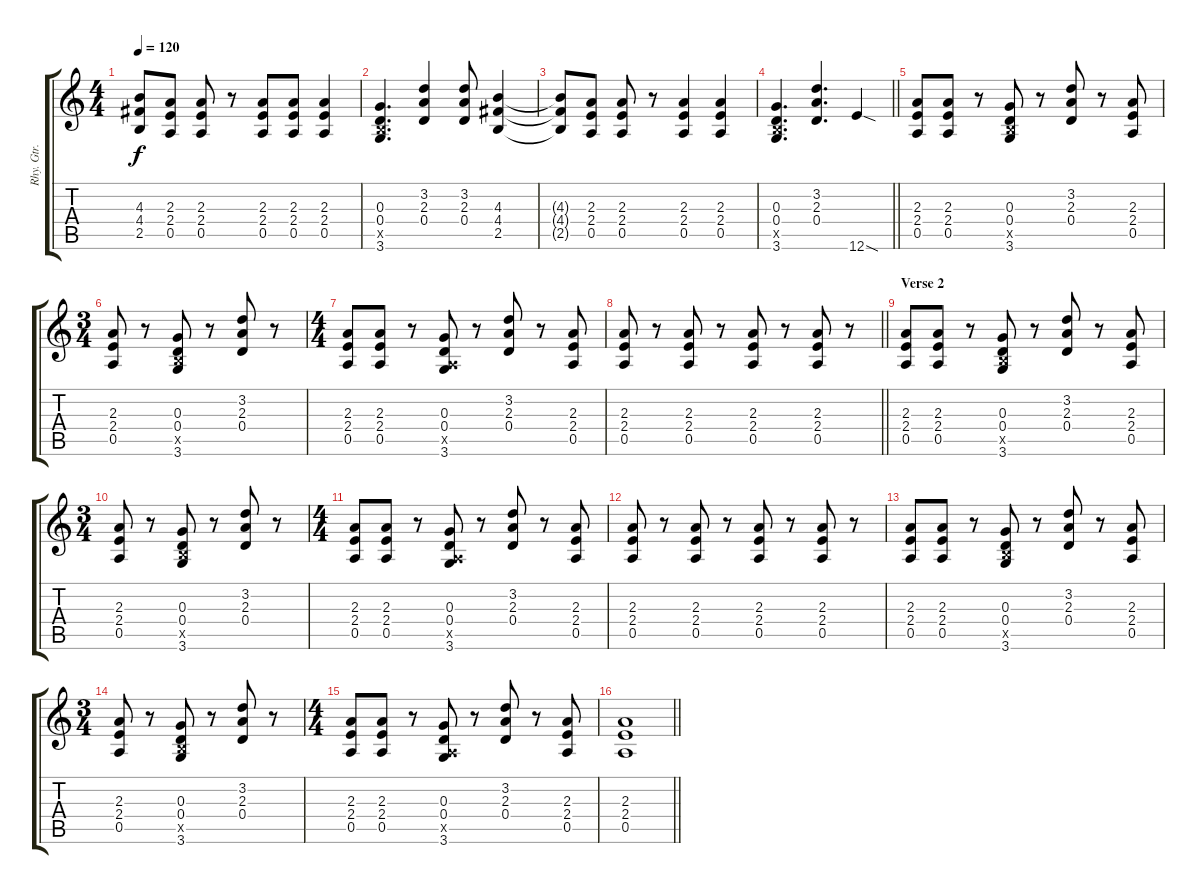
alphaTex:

\track ("Rhy. Gtr. 2" "Rhy. Gtr. ") {instrument distortionguitar}
\staff {score tabs}
\tuning (E4 B3 G3 D3 A2 E2) {hide}
\ts (4 4)
\tempo 120
\clef g2
\ks c
(4.3{t} 4.4{t} 2.5{t}).8{dy f} (2.3 2.4 0.5).8 (2.3 2.4 0.5).8 r.8 (2.3 2.4 0.5).8 (2.3 2.4 0.5).8 (2.3 2.4 0.5).4 |
(0.3 0.4 2.5{x} 3.6).4{d} (3.2 2.3 0.4).4 (3.2 2.3 0.4).8 (4.3 4.4 2.5).4 |
(4.3{t} 4.4{t} 2.5{t}).8 (2.3 2.4 0.5).8 (2.3 2.4 0.5).8 r.8 (2.3 2.4 0.5).4 (2.3 2.4 0.5).4 |
\barLineRight lightlight
(0.3 0.4 2.5{x} 3.6).4{d} (3.2 2.3 0.4).4{d} 12.6{sod}.4 |
\section ("" "")
(2.3 2.4 0.5).8 (2.3 2.4 0.5).8 r.8 (0.3 0.4 2.5{x} 3.6).8 r.8 (3.2 2.3 0.4).8 r.8 (2.3 2.4 0.5).8 |
\ts (3 4)
(2.3 2.4 0.5).8 r.8 (0.3 0.4 2.5{x} 3.6).8 r.8 (3.2 2.3 0.4).8 r.8 |
\ts (4 4)
(2.3 2.4 0.5).8 (2.3 2.4 0.5).8 r.8 (0.3 0.4 0.5{x} 3.6).8 r.8 (3.2 2.3 0.4).8 r.8 (2.3 2.4 0.5).8 |
\barLineRight lightlight
(2.3 2.4 0.5).8 r.8 (2.3 2.4 0.5).8 r.8 (2.3 2.4 0.5).8 r.8 (2.3 2.4 0.5).8 r.8 |
\section ("" "Verse 2")
(2.3 2.4 0.5).8 (2.3 2.4 0.5).8 r.8 (0.3 0.4 2.5{x} 3.6).8 r.8 (3.2 2.3 0.4).8 r.8 (2.3 2.4 0.5).8 |
\ts (3 4)
(2.3 2.4 0.5).8 r.8 (0.3 0.4 2.5{x} 3.6).8 r.8 (3.2 2.3 0.4).8 r.8 |
\ts (4 4)
(2.3 2.4 0.5).8 (2.3 2.4 0.5).8 r.8 (0.3 0.4 0.5{x} 3.6).8 r.8 (3.2 2.3 0.4).8 r.8 (2.3 2.4 0.5).8 |
(2.3 2.4 0.5).8 r.8 (2.3 2.4 0.5).8 r.8 (2.3 2.4 0.5).8 r.8 (2.3 2.4 0.5).8 r.8 |
(2.3 2.4 0.5).8 (2.3 2.4 0.5).8 r.8 (0.3 0.4 2.5{x} 3.6).8 r.8 (3.2 2.3 0.4).8 r.8 (2.3 2.4 0.5).8 |
\ts (3 4)
(2.3 2.4 0.5).8 r.8 (0.3 0.4 2.5{x} 3.6).8 r.8 (3.2 2.3 0.4).8 r.8 |
\ts (4 4)
(2.3 2.4 0.5).8 (2.3 2.4 0.5).8 r.8 (0.3 0.4 0.5{x} 3.6).8 r.8 (3.2 2.3 0.4).8 r.8 (2.3 2.4 0.5).8 |
\barLineRight lightlight
(2.3 2.4 0.5).1
